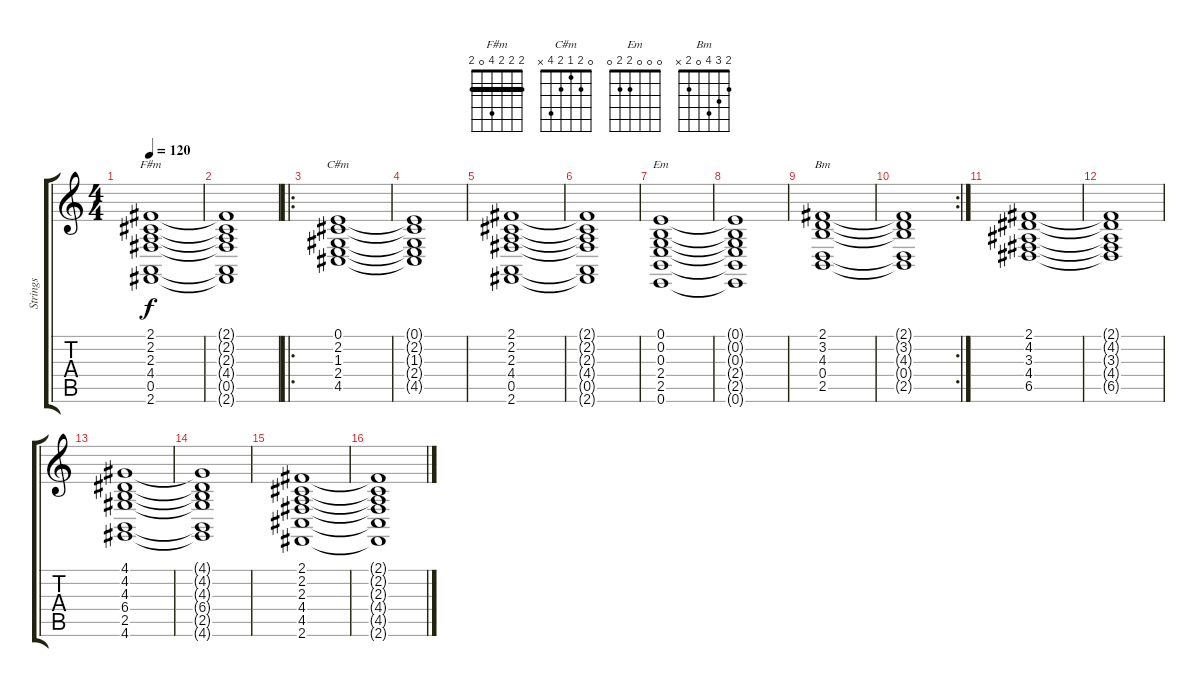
\track ("Strings" "Strings") {instrument synthstrings2}
\staff {score tabs}
\tuning (E4 B3 G3 D3 A2 E2) {hide}
\chord ("F#m" 2 2 2 4 0 2) {barre 2}
\chord ("C#m" 0 2 1 2 4 x)
\chord ("Em" 0 0 0 2 2 0)
\chord ("Bm" 2 3 4 0 2 x)
\ts (4 4)
\tempo 120
\clef g2
\ks c
(2.1 2.2 2.3 4.4 0.5 2.6).1{ch "F#m" dy f} |
(2.1{t} 2.2{t} 2.3{t} 4.4{t} 0.5{t} 2.6{t}).1 |
\ro
(0.1 2.2 1.3 2.4 4.5).1{ch "C#m" volume 16} |
(0.1{t} 2.2{t} 1.3{t} 2.4{t} 4.5{t}).1 |
(2.1 2.2 2.3 4.4 0.5 2.6).1 |
(2.1{t} 2.2{t} 2.3{t} 4.4{t} 0.5{t} 2.6{t}).1 |
(0.1 0.2 0.3 2.4 2.5 0.6).1{ch "Em"} |
(0.1{t} 0.2{t} 0.3{t} 2.4{t} 2.5{t} 0.6{t}).1 |
(2.1 3.2 4.3 0.4 2.5).1{ch "Bm"} |
\rc 2
(2.1{t} 3.2{t} 4.3{t} 0.4{t} 2.5{t}).1 |
(2.1 4.2 3.3 4.4 6.5).1 |
(2.1{t} 4.2{t} 3.3{t} 4.4{t} 6.5{t}).1 |
(4.1 4.2 4.3 6.4 2.5 4.6).1 |
(4.1{t} 4.2{t} 4.3{t} 6.4{t} 2.5{t} 4.6{t}).1 |
(2.1 2.2 2.3 4.4 4.5 2.6).1 |
(2.1{t} 2.2{t} 2.3{t} 4.4{t} 4.5{t} 2.6{t}).1
